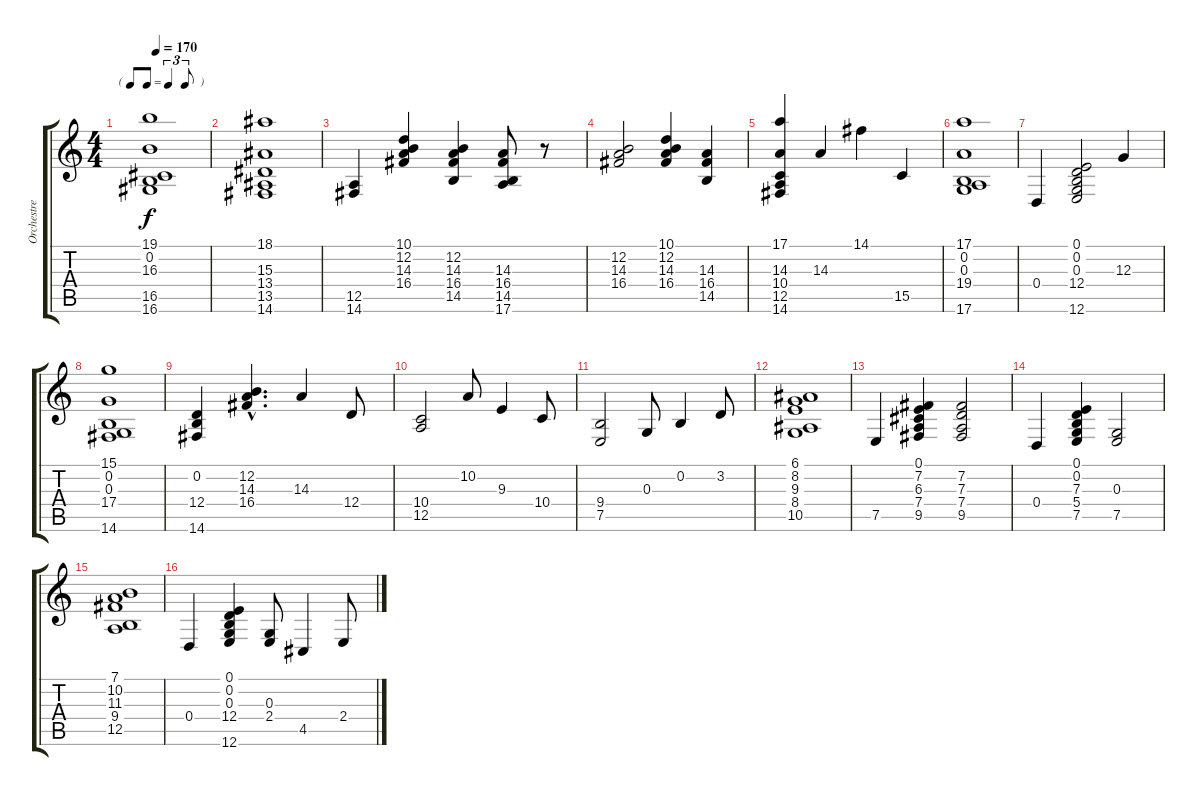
\track ("Orchestre" "Orchestre") {instrument clarinet}
\staff {score tabs}
\tuning (E4 B3 G3 D3 A2 E2) {hide}
\ts (4 4)
\tf triplet8th
\tempo 170
\clef g2
\ks c
(19.1 0.2 16.3 16.5 16.6).1{dy f} |
(18.1 15.3 13.4 13.5 14.6).1 |
(12.5 14.6).4 (10.1 12.2 14.3 16.4).4 (12.2 14.3 16.4 14.5).4 (14.3 16.4 14.5 17.6).8 r.8 |
(12.2 14.3 16.4).2 (10.1 12.2 14.3 16.4).4 (14.3 16.4 14.5).4 |
(17.1 14.3 10.4 12.5 14.6).4 14.3.4 14.1.4 15.5.4 |
(17.1 0.2 0.3 19.4 17.6).1 |
0.4.4 (0.1 0.2 0.3 12.4 12.6).2 12.3.4 |
(15.1 0.2 0.3 17.4 14.6).1 |
(0.2 12.4 14.6).4 (12.2{hac} 14.3{hac} 16.4{hac}).4{d} 14.3.4 12.4.8 |
(10.4 12.5).2 10.2.8 9.3.4 10.4.8 |
(9.4 7.5).2 0.3.8 0.2.4 3.2.8 |
(6.1 8.2 9.3 8.4 10.5).1 |
7.5.4 (0.1 7.2 6.3 7.4 9.5).4 (7.2 7.3 7.4 9.5).2 |
0.4.4 (0.1 0.2 7.3 5.4 7.5).4 (0.3 7.5).2 |
(7.1 10.2 11.3 9.4 12.5).1 |
0.4.4 (0.1 0.2 0.3 12.4 12.6).4 (0.3 2.4).8 4.5.4 2.4.8
